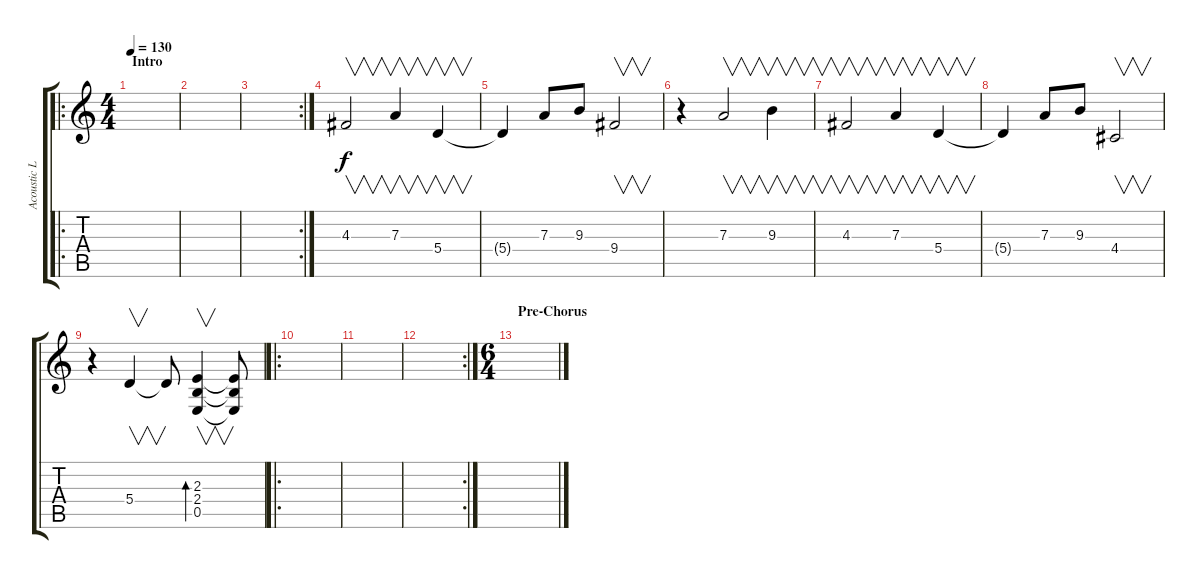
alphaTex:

\track ("Acoustic Lead" "Acoustic L") {instrument acousticguitarsteel}
\staff {score tabs}
\tuning (B3 Gb3 D3 A2 E2 B1) {hide}
\ro
\ts (4 4)
\section ("" "Intro")
\tempo 130
\clef g2
\ks c
|
|
\rc 2
|
4.3.2{v} 7.3.4{v} 5.4.4{v} |
5.4{t}.4 7.3.8 9.3.8 9.4.2{v} |
r.4 7.3.2{v} 9.3.4{v} |
4.3.2{v} 7.3.4{v} 5.4.4{v} |
5.4{t}.4 7.3.8 9.3.8 4.4.2{v} |
r.4 5.4.4{v} 5.4{t}.8 (2.3 2.4 0.5).4{v bd 120} (2.3{t} 2.4{t} 0.5{t}).8 |
\ro
|
|
\rc 2
|
\ts (6 4)
\section ("" "Pre-Chorus")
